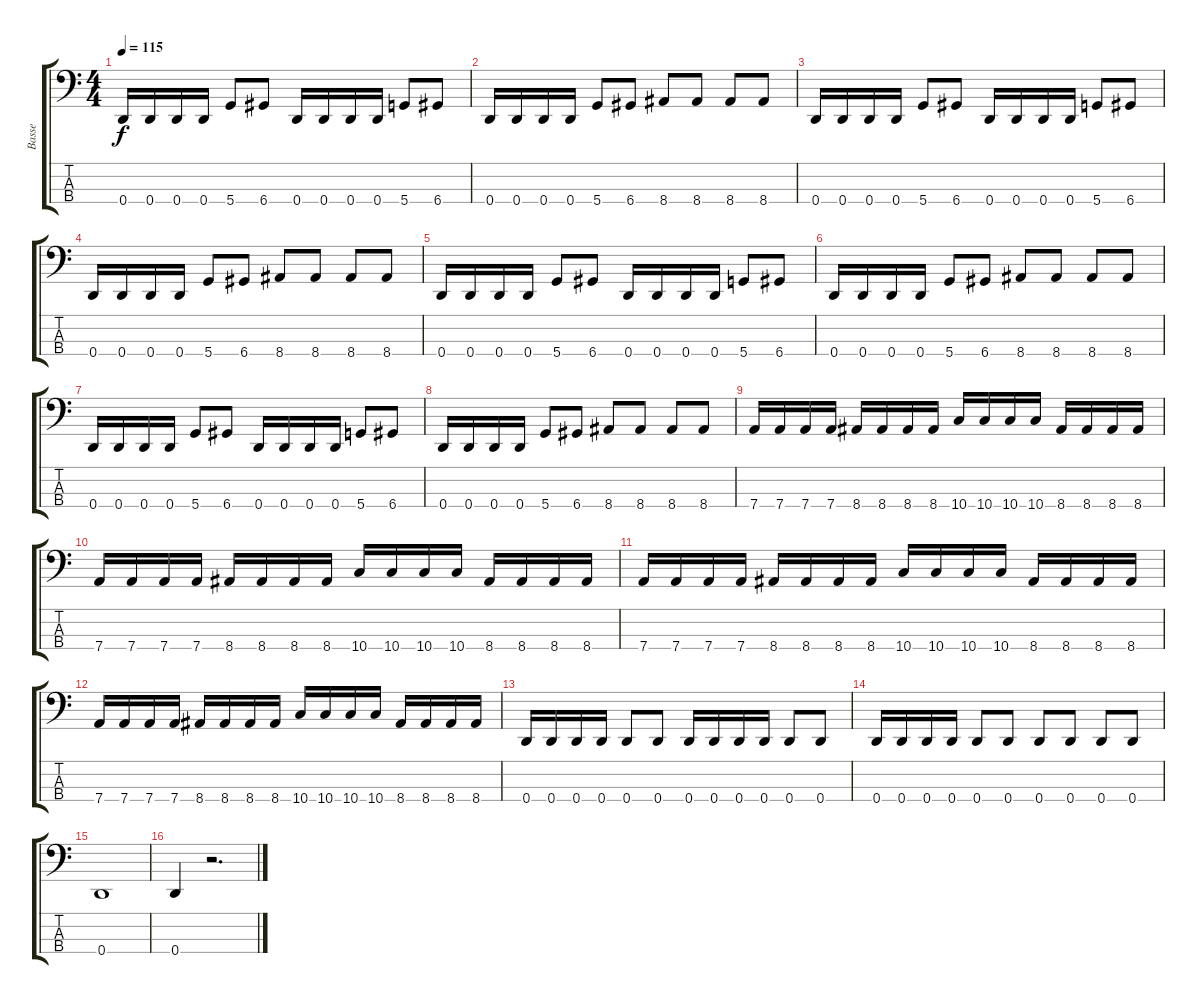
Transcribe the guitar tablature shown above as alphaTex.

\track ("Basse" "Basse") {instrument electricbasspick}
\staff {score tabs}
\tuning (G2 D2 A1 D1) {hide}
\ts (4 4)
\tempo 115
\clef f4
\ks c
0.4.16{dy f} 0.4.16 0.4.16 0.4.16 5.4.8 6.4.8 0.4.16 0.4.16 0.4.16 0.4.16 5.4.8 6.4.8 |
0.4.16 0.4.16 0.4.16 0.4.16 5.4.8 6.4.8 8.4.8 8.4.8 8.4.8 8.4.8 |
0.4.16 0.4.16 0.4.16 0.4.16 5.4.8 6.4.8 0.4.16 0.4.16 0.4.16 0.4.16 5.4.8 6.4.8 |
0.4.16 0.4.16 0.4.16 0.4.16 5.4.8 6.4.8 8.4.8 8.4.8 8.4.8 8.4.8 |
0.4.16 0.4.16 0.4.16 0.4.16 5.4.8 6.4.8 0.4.16 0.4.16 0.4.16 0.4.16 5.4.8 6.4.8 |
0.4.16 0.4.16 0.4.16 0.4.16 5.4.8 6.4.8 8.4.8 8.4.8 8.4.8 8.4.8 |
0.4.16 0.4.16 0.4.16 0.4.16 5.4.8 6.4.8 0.4.16 0.4.16 0.4.16 0.4.16 5.4.8 6.4.8 |
0.4.16 0.4.16 0.4.16 0.4.16 5.4.8 6.4.8 8.4.8 8.4.8 8.4.8 8.4.8 |
7.4.16 7.4.16 7.4.16 7.4.16 8.4.16 8.4.16 8.4.16 8.4.16 10.4.16 10.4.16 10.4.16 10.4.16 8.4.16 8.4.16 8.4.16 8.4.16 |
7.4.16 7.4.16 7.4.16 7.4.16 8.4.16 8.4.16 8.4.16 8.4.16 10.4.16 10.4.16 10.4.16 10.4.16 8.4.16 8.4.16 8.4.16 8.4.16 |
7.4.16 7.4.16 7.4.16 7.4.16 8.4.16 8.4.16 8.4.16 8.4.16 10.4.16 10.4.16 10.4.16 10.4.16 8.4.16 8.4.16 8.4.16 8.4.16 |
7.4.16 7.4.16 7.4.16 7.4.16 8.4.16 8.4.16 8.4.16 8.4.16 10.4.16 10.4.16 10.4.16 10.4.16 8.4.16 8.4.16 8.4.16 8.4.16 |
0.4.16 0.4.16 0.4.16 0.4.16 0.4.8 0.4.8 0.4.16 0.4.16 0.4.16 0.4.16 0.4.8 0.4.8 |
0.4.16 0.4.16 0.4.16 0.4.16 0.4.8 0.4.8 0.4.8 0.4.8 0.4.8 0.4.8 |
0.4.1 |
0.4.4 r.2{d}
